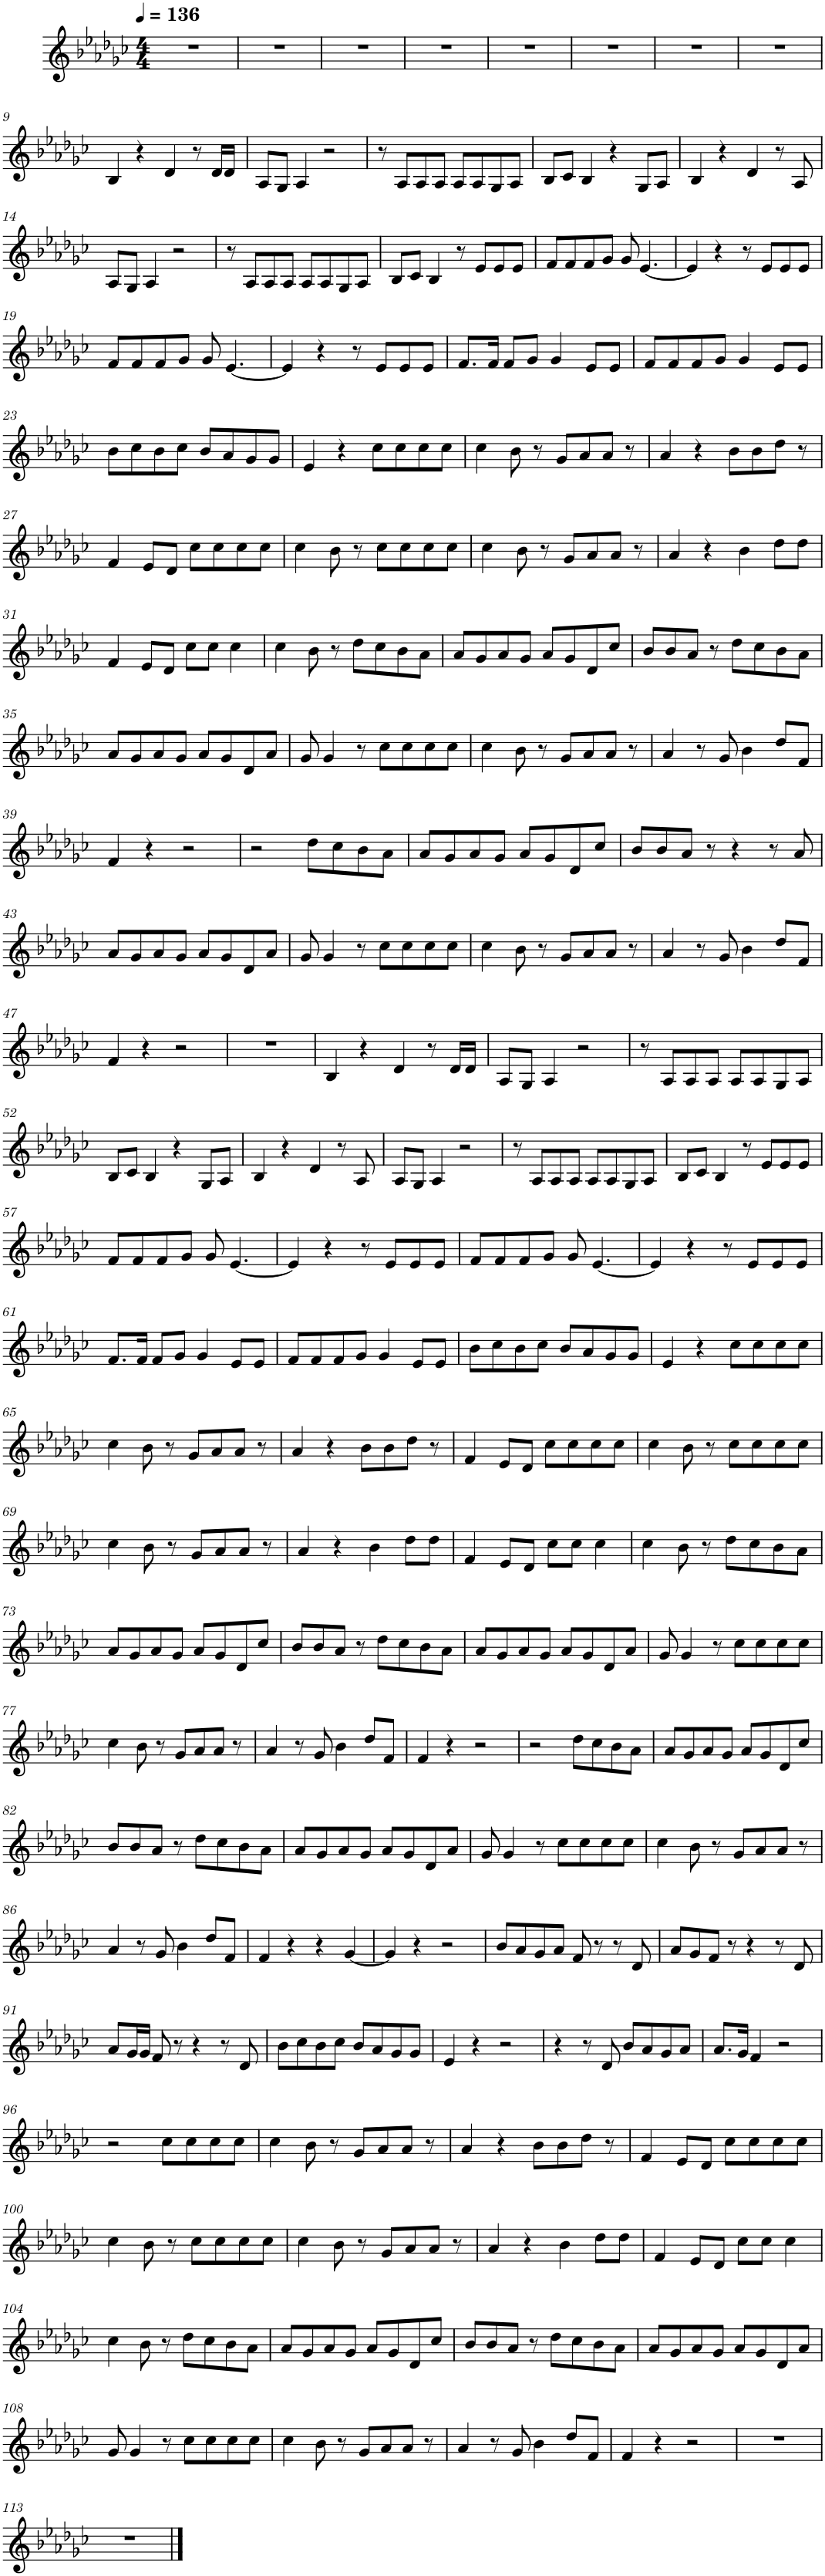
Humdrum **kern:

**kern
*part1
*staff1
*I"Piano, FL Keys 1
*I'Pno.
*clefG2
*k[b-e-a-d-g-c-]
*M4/4
*MM136
=1
1r
=2
1r
=3
1r
=4
1r
=5
1r
=6
1r
=7
1r
=8
1r
!!LO:LB:g=z
=9
4B-/
4r
4d-/
8r
16d-/LL
16d-/JJ
=10
8A-/L
8G-/J
4A-/
2r
=11
8r
8A-/L
8A-/
8A-/J
8A-/L
8A-/
8G-/
8A-/J
=12
8B-/L
8c-/J
4B-/
4r
8G-/L
8A-/J
=13
4B-/
4r
4d-/
8r
8A-/
!!LO:LB:g=z
=14
8A-/L
8G-/J
4A-/
2r
=15
8r
8A-/L
8A-/
8A-/J
8A-/L
8A-/
8G-/
8A-/J
=16
8B-/L
8c-/J
4B-/
8r
8e-/L
8e-/
8e-/J
=17
8f/L
8f/
8f/
8g-/J
8g-/
[4.e-/
=18
4e-/]
4r
8r
8e-/L
8e-/
8e-/J
!!LO:LB:g=z
=19
8f/L
8f/
8f/
8g-/J
8g-/
[4.e-/
=20
4e-/]
4r
8r
8e-/L
8e-/
8e-/J
=21
8.f/L
16f/Jk
8f/L
8g-/J
4g-/
8e-/L
8e-/J
=22
8f/L
8f/
8f/
8g-/J
4g-/
8e-/L
8e-/J
!!LO:LB:g=z
=23
8b-\L
8cc-\
8b-\
8cc-\J
8b-/L
8a-/
8g-/
8g-/J
=24
4e-/
4r
8cc-\L
8cc-\
8cc-\
8cc-\J
=25
4cc-\
8b-\
8r
8g-/L
8a-/
8a-/J
8r
=26
4a-/
4r
8b-\L
8b-\
8dd-\J
8r
!!LO:LB:g=z
=27
4f/
8e-/L
8d-/J
8cc-\L
8cc-\
8cc-\
8cc-\J
=28
4cc-\
8b-\
8r
8cc-\L
8cc-\
8cc-\
8cc-\J
=29
4cc-\
8b-\
8r
8g-/L
8a-/
8a-/J
8r
=30
4a-/
4r
4b-\
8dd-\L
8dd-\J
!!LO:LB:g=z
=31
4f/
8e-/L
8d-/J
8cc-\L
8cc-\J
4cc-\
=32
4cc-\
8b-\
8r
8dd-\L
8cc-\
8b-\
8a-\J
=33
8a-/L
8g-/
8a-/
8g-/J
8a-/L
8g-/
8d-/
8cc-/J
=34
8b-/L
8b-/
8a-/J
8r
8dd-\L
8cc-\
8b-\
8a-\J
!!LO:LB:g=z
=35
8a-/L
8g-/
8a-/
8g-/J
8a-/L
8g-/
8d-/
8a-/J
=36
8g-/
4g-/
8r
8cc-\L
8cc-\
8cc-\
8cc-\J
=37
4cc-\
8b-\
8r
8g-/L
8a-/
8a-/J
8r
=38
4a-/
8r
8g-/
4b-\
8dd-/L
8f/J
!!LO:LB:g=z
=39
4f/
4r
2r
=40
2r
8dd-\L
8cc-\
8b-\
8a-\J
=41
8a-/L
8g-/
8a-/
8g-/J
8a-/L
8g-/
8d-/
8cc-/J
=42
8b-/L
8b-/
8a-/J
8r
4r
8r
8a-/
!!LO:LB:g=z
=43
8a-/L
8g-/
8a-/
8g-/J
8a-/L
8g-/
8d-/
8a-/J
=44
8g-/
4g-/
8r
8cc-\L
8cc-\
8cc-\
8cc-\J
=45
4cc-\
8b-\
8r
8g-/L
8a-/
8a-/J
8r
=46
4a-/
8r
8g-/
4b-\
8dd-/L
8f/J
!!LO:LB:g=z
=47
4f/
4r
2r
=48
1r
=49
4B-/
4r
4d-/
8r
16d-/LL
16d-/JJ
=50
8A-/L
8G-/J
4A-/
2r
=51
8r
8A-/L
8A-/
8A-/J
8A-/L
8A-/
8G-/
8A-/J
!!LO:LB:g=z
=52
8B-/L
8c-/J
4B-/
4r
8G-/L
8A-/J
=53
4B-/
4r
4d-/
8r
8A-/
=54
8A-/L
8G-/J
4A-/
2r
=55
8r
8A-/L
8A-/
8A-/J
8A-/L
8A-/
8G-/
8A-/J
=56
8B-/L
8c-/J
4B-/
8r
8e-/L
8e-/
8e-/J
!!LO:LB:g=z
=57
8f/L
8f/
8f/
8g-/J
8g-/
[4.e-/
=58
4e-/]
4r
8r
8e-/L
8e-/
8e-/J
=59
8f/L
8f/
8f/
8g-/J
8g-/
[4.e-/
=60
4e-/]
4r
8r
8e-/L
8e-/
8e-/J
!!LO:LB:g=z
=61
8.f/L
16f/Jk
8f/L
8g-/J
4g-/
8e-/L
8e-/J
=62
8f/L
8f/
8f/
8g-/J
4g-/
8e-/L
8e-/J
=63
8b-\L
8cc-\
8b-\
8cc-\J
8b-/L
8a-/
8g-/
8g-/J
=64
4e-/
4r
8cc-\L
8cc-\
8cc-\
8cc-\J
!!LO:LB:g=z
=65
4cc-\
8b-\
8r
8g-/L
8a-/
8a-/J
8r
=66
4a-/
4r
8b-\L
8b-\
8dd-\J
8r
=67
4f/
8e-/L
8d-/J
8cc-\L
8cc-\
8cc-\
8cc-\J
=68
4cc-\
8b-\
8r
8cc-\L
8cc-\
8cc-\
8cc-\J
!!LO:LB:g=z
=69
4cc-\
8b-\
8r
8g-/L
8a-/
8a-/J
8r
=70
4a-/
4r
4b-\
8dd-\L
8dd-\J
=71
4f/
8e-/L
8d-/J
8cc-\L
8cc-\J
4cc-\
=72
4cc-\
8b-\
8r
8dd-\L
8cc-\
8b-\
8a-\J
!!LO:LB:g=z
=73
8a-/L
8g-/
8a-/
8g-/J
8a-/L
8g-/
8d-/
8cc-/J
=74
8b-/L
8b-/
8a-/J
8r
8dd-\L
8cc-\
8b-\
8a-\J
=75
8a-/L
8g-/
8a-/
8g-/J
8a-/L
8g-/
8d-/
8a-/J
=76
8g-/
4g-/
8r
8cc-\L
8cc-\
8cc-\
8cc-\J
!!LO:LB:g=z
=77
4cc-\
8b-\
8r
8g-/L
8a-/
8a-/J
8r
=78
4a-/
8r
8g-/
4b-\
8dd-/L
8f/J
=79
4f/
4r
2r
=80
2r
8dd-\L
8cc-\
8b-\
8a-\J
=81
8a-/L
8g-/
8a-/
8g-/J
8a-/L
8g-/
8d-/
8cc-/J
!!LO:LB:g=z
=82
8b-/L
8b-/
8a-/J
8r
8dd-\L
8cc-\
8b-\
8a-\J
=83
8a-/L
8g-/
8a-/
8g-/J
8a-/L
8g-/
8d-/
8a-/J
=84
8g-/
4g-/
8r
8cc-\L
8cc-\
8cc-\
8cc-\J
=85
4cc-\
8b-\
8r
8g-/L
8a-/
8a-/J
8r
!!LO:LB:g=z
=86
4a-/
8r
8g-/
4b-\
8dd-/L
8f/J
=87
4f/
4r
4r
[4g-/
=88
4g-/]
4r
2r
=89
8b-/L
8a-/
8g-/
8a-/J
8f/
8r
8r
8d-/
=90
8a-/L
8g-/
8f/J
8r
4r
8r
8d-/
!!LO:LB:g=z
=91
8a-/L
16g-/L
16g-/JJ
8f/
8r
4r
8r
8d-/
=92
8b-\L
8cc-\
8b-\
8cc-\J
8b-/L
8a-/
8g-/
8g-/J
=93
4e-/
4r
2r
=94
4r
8r
8d-/
8b-/L
8a-/
8g-/
8a-/J
=95
8.a-/L
16g-/Jk
4f/
2r
!!LO:LB:g=z
=96
2r
8cc-\L
8cc-\
8cc-\
8cc-\J
=97
4cc-\
8b-\
8r
8g-/L
8a-/
8a-/J
8r
=98
4a-/
4r
8b-\L
8b-\
8dd-\J
8r
=99
4f/
8e-/L
8d-/J
8cc-\L
8cc-\
8cc-\
8cc-\J
!!LO:LB:g=z
=100
4cc-\
8b-\
8r
8cc-\L
8cc-\
8cc-\
8cc-\J
=101
4cc-\
8b-\
8r
8g-/L
8a-/
8a-/J
8r
=102
4a-/
4r
4b-\
8dd-\L
8dd-\J
=103
4f/
8e-/L
8d-/J
8cc-\L
8cc-\J
4cc-\
!!LO:LB:g=z
=104
4cc-\
8b-\
8r
8dd-\L
8cc-\
8b-\
8a-\J
=105
8a-/L
8g-/
8a-/
8g-/J
8a-/L
8g-/
8d-/
8cc-/J
=106
8b-/L
8b-/
8a-/J
8r
8dd-\L
8cc-\
8b-\
8a-\J
=107
8a-/L
8g-/
8a-/
8g-/J
8a-/L
8g-/
8d-/
8a-/J
!!LO:LB:g=z
=108
8g-/
4g-/
8r
8cc-\L
8cc-\
8cc-\
8cc-\J
=109
4cc-\
8b-\
8r
8g-/L
8a-/
8a-/J
8r
=110
4a-/
8r
8g-/
4b-\
8dd-/L
8f/J
=111
4f/
4r
2r
=112
1r
!!LO:LB:g=z
=113
1r
==
*-
